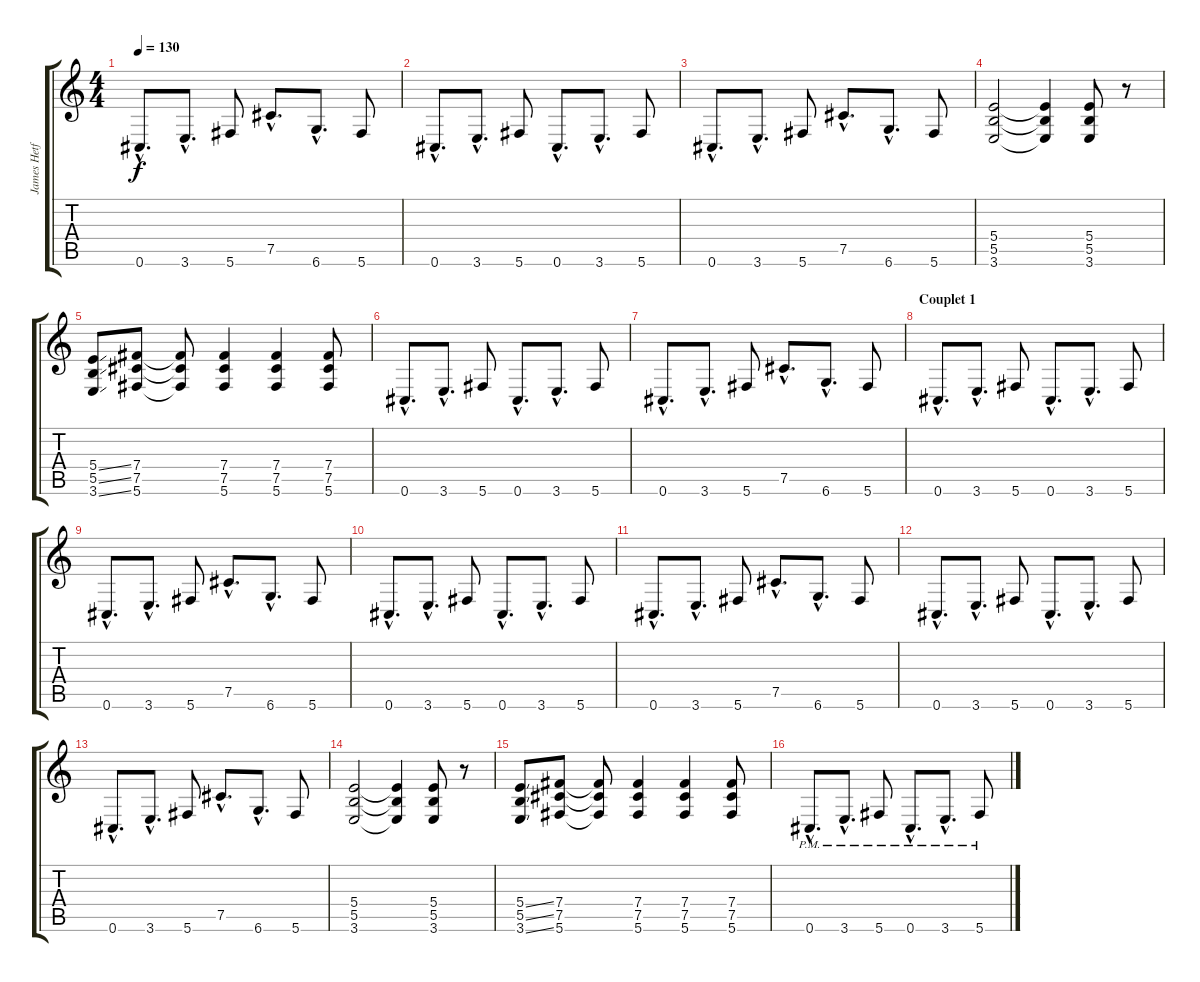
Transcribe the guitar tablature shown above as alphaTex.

\track ("James Hetfield" "James Hetf") {instrument distortionguitar}
\staff {score tabs}
\tuning (Db4 Ab3 E3 B2 Gb2 Db2) {hide}
\ts (4 4)
\tempo 130
\clef g2
\ks c
0.6{hac}.8{d dy f} 3.6{hac}.8{d} 5.6.8 7.5{hac}.8{d} 6.6{hac}.8{d} 5.6.8 |
0.6{hac}.8{d} 3.6{hac}.8{d} 5.6.8 0.6{hac}.8{d} 3.6{hac}.8{d} 5.6.8 |
0.6{hac}.8{d} 3.6{hac}.8{d} 5.6.8 7.5{hac}.8{d} 6.6{hac}.8{d} 5.6.8 |
(5.4 5.5 3.6).2 (5.4{t} 5.5{t} 3.6{t}).4 (5.4 5.5 3.6).8 r.8 |
(5.4{ss} 5.5{ss} 3.6{ss}).8 (7.4 7.5 5.6).8 (7.4{t} 7.5{t} 5.6{t}).8 (7.4 7.5 5.6).4 (7.4 7.5 5.6).4 (7.4 7.5 5.6).8 |
0.6{hac}.8{d} 3.6{hac}.8{d} 5.6.8 0.6{hac}.8{d} 3.6{hac}.8{d} 5.6.8 |
0.6{hac}.8{d} 3.6{hac}.8{d} 5.6.8 7.5{hac}.8{d} 6.6{hac}.8{d} 5.6.8 |
\section ("" "Couplet 1")
0.6{hac}.8{d} 3.6{hac}.8{d} 5.6.8 0.6{hac}.8{d} 3.6{hac}.8{d} 5.6.8 |
0.6{hac}.8{d} 3.6{hac}.8{d} 5.6.8 7.5{hac}.8{d} 6.6{hac}.8{d} 5.6.8 |
0.6{hac}.8{d} 3.6{hac}.8{d} 5.6.8 0.6{hac}.8{d} 3.6{hac}.8{d} 5.6.8 |
0.6{hac}.8{d} 3.6{hac}.8{d} 5.6.8 7.5{hac}.8{d} 6.6{hac}.8{d} 5.6.8 |
0.6{hac}.8{d} 3.6{hac}.8{d} 5.6.8 0.6{hac}.8{d} 3.6{hac}.8{d} 5.6.8 |
0.6{hac}.8{d} 3.6{hac}.8{d} 5.6.8 7.5{hac}.8{d} 6.6{hac}.8{d} 5.6.8 |
(5.4 5.5 3.6).2 (5.4{t} 5.5{t} 3.6{t}).4 (5.4 5.5 3.6).8 r.8 |
(5.4{ss} 5.5{ss} 3.6{ss}).8 (7.4 7.5 5.6).8 (7.4{t} 7.5{t} 5.6{t}).8 (7.4 7.5 5.6).4 (7.4 7.5 5.6).4 (7.4 7.5 5.6).8 |
0.6{hac pm}.8{d} 3.6{hac pm}.8{d} 5.6{pm}.8 0.6{hac pm}.8{d} 3.6{hac pm}.8{d} 5.6{pm}.8
